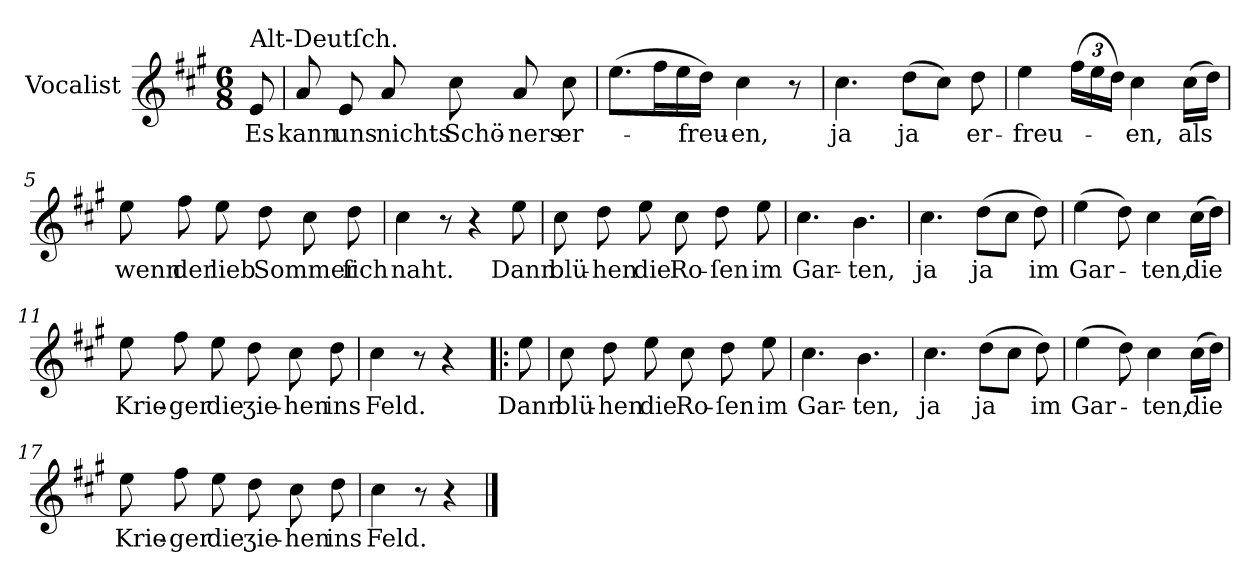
**kern	**text
*part1	*part1
*staff1	*staff1
*I"Vocalist	*
*k[f#c#g#]	*
*A:	*
*M6/8	*
=	=
!LO:TX:a:t=Alt-Deutſch.	!
8e	Es
=1	=1
8a	kann
8e	uns
8a	nichts
8cc#	Schö-
8a	-ners
8cc#	er-
=2	=2
(8.eeL	.
16ff#L	.
16ee	.
16ddJJ)	-freu-
4cc#	-en,
8r	.
=3	=3
4.cc#	ja
(8ddL	ja
8cc#J)	.
8dd	er-
=4	=4
4ee	-freu-
(24ff#LL	.
24ee	.
24ddJJ)	.
4cc#	-en,
(16cc#LL	als
16ddJJ)	.
=5	=5
8ee	wenn
8ff#	der
8ee	lieb
8dd	Sommer
8cc#	.
8dd	ſich
=6	=6
4cc#	naht.
8r	.
4r	.
8ee	Dann
=7	=7
8cc#	blü-
8dd	-hen
8ee	die
8cc#	Ro-
8dd	-ſen
8ee	im
=8	=8
4.cc#	Gar-
4.b	-ten,
=9	=9
4.cc#	ja
(8ddL	ja
8cc#J	.
8dd)	im
=10	=10
(4ee	Gar-
8dd)	.
4cc#	-ten,
(16cc#LL	die
16ddJJ)	.
=11	=11
8ee	Krie-
8ff#	-ger
8ee	die
8dd	ʒie-
8cc#	-hen
8dd	ins
=12	=12
4cc#	Feld.
8r	.
4r	.
=!|:	=!|:
8ee	Dann
=13	=13
8cc#	blü-
8dd	-hen
8ee	die
8cc#	Ro-
8dd	-ſen
8ee	im
=14	=14
4.cc#	Gar-
4.b	-ten,
=15	=15
4.cc#	ja
(8ddL	ja
8cc#J	.
8dd)	im
=16	=16
(4ee	Gar-
8dd)	.
4cc#	-ten,
(16cc#LL	die
16ddJJ)	.
=17	=17
8ee	Krie-
8ff#	-ger
8ee	die
8dd	ʒie-
8cc#	-hen
8dd	ins
=18	=18
4cc#	Feld.
8r	.
4r	.
==	==
*-	*-
